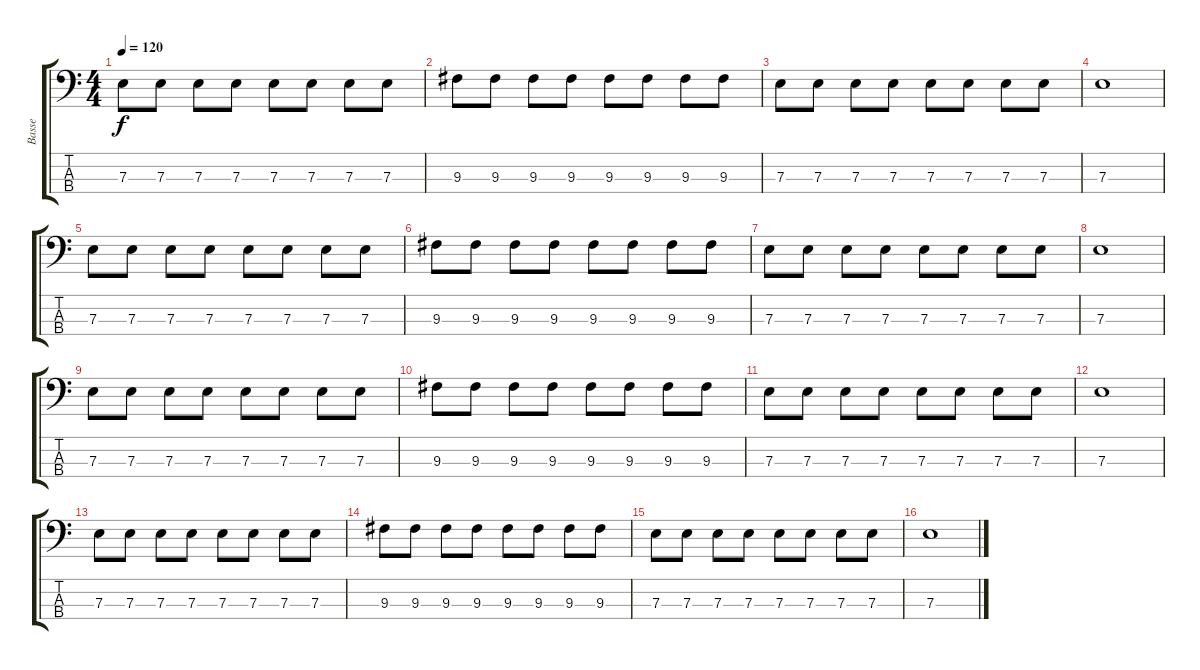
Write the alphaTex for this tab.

\track ("Basse" "Basse") {instrument electricbassfinger}
\staff {score tabs}
\tuning (G2 D2 A1 E1) {hide}
\ts (4 4)
\tempo 120
\clef f4
\ks c
7.3.8{dy f} 7.3.8 7.3.8 7.3.8 7.3.8 7.3.8 7.3.8 7.3.8 |
9.3.8 9.3.8 9.3.8 9.3.8 9.3.8 9.3.8 9.3.8 9.3.8 |
7.3.8 7.3.8 7.3.8 7.3.8 7.3.8 7.3.8 7.3.8 7.3.8 |
7.3.1 |
7.3.8 7.3.8 7.3.8 7.3.8 7.3.8 7.3.8 7.3.8 7.3.8 |
9.3.8 9.3.8 9.3.8 9.3.8 9.3.8 9.3.8 9.3.8 9.3.8 |
7.3.8 7.3.8 7.3.8 7.3.8 7.3.8 7.3.8 7.3.8 7.3.8 |
7.3.1 |
7.3.8 7.3.8 7.3.8 7.3.8 7.3.8 7.3.8 7.3.8 7.3.8 |
9.3.8 9.3.8 9.3.8 9.3.8 9.3.8 9.3.8 9.3.8 9.3.8 |
7.3.8 7.3.8 7.3.8 7.3.8 7.3.8 7.3.8 7.3.8 7.3.8 |
7.3.1 |
7.3.8 7.3.8 7.3.8 7.3.8 7.3.8 7.3.8 7.3.8 7.3.8 |
9.3.8 9.3.8 9.3.8 9.3.8 9.3.8 9.3.8 9.3.8 9.3.8 |
7.3.8 7.3.8 7.3.8 7.3.8 7.3.8 7.3.8 7.3.8 7.3.8 |
7.3.1
